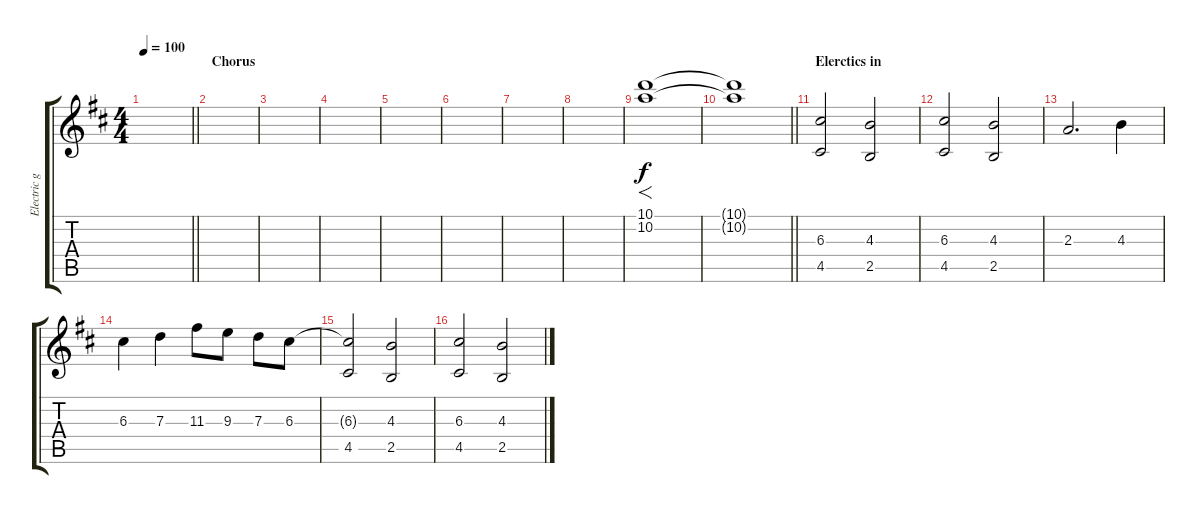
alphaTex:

\track ("Electric guitar 2" "Electric g") {instrument overdrivenguitar}
\staff {score tabs}
\tuning (E4 B3 G3 D3 A2 E2) {hide}
\ts (4 4)
\tempo 100
\clef g2
\barLineRight lightlight
\ks d
|
\section ("" "Chorus")
|
|
|
|
|
|
|
(10.1 10.2).1{f} |
\barLineRight lightlight
(10.1{t} 10.2{t}).1 |
\section ("" "Elerctics in")
(6.3 4.5).2 (4.3 2.5).2 |
(6.3 4.5).2 (4.3 2.5).2 |
2.3.2{d} 4.3.4 |
6.3.4 7.3.4 11.3.8 9.3.8 7.3.8 6.3.8 |
(6.3{t} 4.5).2 (4.3 2.5).2 |
(6.3 4.5).2 (4.3 2.5).2
